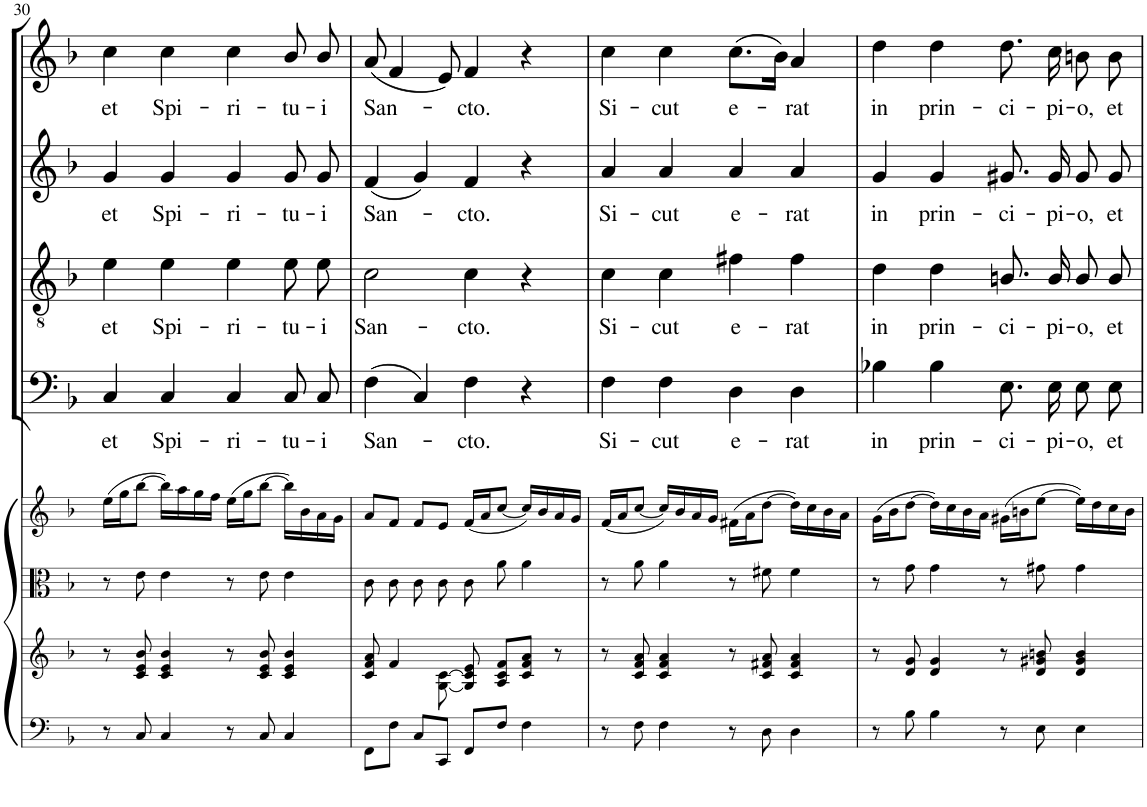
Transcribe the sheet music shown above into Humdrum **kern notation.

**kern	**kern	**kern	**kern	**kern	**text	**kern	**text	**kern	**text	**kern	**text
*part8	*part7	*part6	*part5	*part4	*part4	*part3	*part3	*part2	*part2	*part1	*part1
*staff8	*staff7	*staff6	*staff5	*staff4	*staff4	*staff3	*staff3	*staff2	*staff2	*staff1	*staff1
*I"Violoncello	*I"Organo	*I"Viola	*I"Violini	*I"Bassi	*	*I"Tenori	*	*I"Contralti	*	*I"Soprano	*
*I'Vc	*	*I'Vla	*I'Vln	*	*	*	*	*	*	*	*
!!LO:PB:g=z
*clefF4	*clefG2	*clefC3	*clefG2	*clefF4	*	*clefGv2	*	*clefG2	*	*clefG2	*
*	*	*	*	*	*	*	*	*	*	*Trd1c2	*
*k[b-]	*k[b-]	*k[b-]	*k[b-]	*k[b-]	*	*k[b-]	*	*k[b-]	*	*k[b-]	*
*F:	*F:	*F:	*F:	*F:	*	*F:	*	*F:	*	*F:	*
*M4/4	*M4/4	*M4/4	*M4/4	*M4/4	*	*M4/4	*	*M4/4	*	*M4/4	*
*met(c)	*met(c)	*met(c)	*met(c)	*met(c)	*	*met(c)	*	*met(c)	*	*met(c)	*
=30	=30	=30	=30	=30	=30	=30	=30	=30	=30	=30	=30
!	!	!	!	!	!LO:LY:b	!	!LO:LY:b	!	!LO:LY:b	!	!LO:LY:b
8r	8r	8r	(16ee\LL	4C/	et	4e\	et	4g/	et	4cc\	et
.	.	.	16gg\J	.	.	.	.	.	.	.	.
8C/	8c/ 8e/ 8b-/	8e\	[8bb-\J	.	.	.	.	.	.	.	.
!	!	!	!	!	!LO:LY:b	!	!LO:LY:b	!	!LO:LY:b	!	!LO:LY:b
4C/	4c/ 4e/ 4b-/	4e\	16bb-\LL])	4C/	Spi-	4e\	Spi-	4g/	Spi-	4cc\	Spi-
.	.	.	16aa\	.	.	.	.	.	.	.	.
.	.	.	16gg\	.	.	.	.	.	.	.	.
.	.	.	16ff\JJ	.	.	.	.	.	.	.	.
!	!	!	!	!	!LO:LY:b	!	!LO:LY:b	!	!LO:LY:b	!	!LO:LY:b
8r	8r	8r	(16ee\LL	4C/	-ri-	4e\	-ri-	4g/	-ri-	4cc\	-ri-
.	.	.	16gg\J	.	.	.	.	.	.	.	.
8C/	8c/ 8e/ 8b-/	8e\	[8bb-\J	.	.	.	.	.	.	.	.
!	!	!	!	!	!LO:LY:b	!	!LO:LY:b	!	!LO:LY:b	!	!LO:LY:b
4C/	4c/ 4e/ 4b-/	4e\	16bb-\LL])	8C/L	-tu-	8e\L	-tu-	8g/L	-tu-	8b-/	-tu-
.	.	.	16b-\	.	.	.	.	.	.	.	.
!	!	!	!	!	!LO:LY:b	!	!LO:LY:b	!	!LO:LY:b	!	!LO:LY:b
.	.	.	16a\	8C/J	-i	8e\J	-i	8g/J	-i	8b-/	-i
.	.	.	16g\JJ	.	.	.	.	.	.	.	.
=31	=31	=31	=31	=31	=31	=31	=31	=31	=31	=31	=31
!	!	!	!	!	!LO:LY:b	!	!LO:LY:b	!	!LO:LY:b	!	!LO:LY:b
8FF\L	8c/ 8f/ 8a/	8c\L	8a/L	(4F\	San-	2c\	San-	(4f/	San-	(8a/	San-
8F\J	4f/	8c\J	8f/J	.	.	.	.	.	.	4f/	.
8C/L	.	8c\L	8f/L	4C/)	.	.	.	4g/)	.	.	.
8CC/J	[8G\ [8c\	8c\J	8e/J	.	.	.	.	.	.	8e/)	.
!	!	!	!	!	!LO:LY:b	!	!LO:LY:b	!	!LO:LY:b	!	!LO:LY:b
8FF/L	8G/] 8c/] 8e/	8c\L	(16f/LL	4F\	-cto.	4c\	-cto.	4f/	-cto.	4f/	-cto.
.	.	.	16a/J	.	.	.	.	.	.	.	.
8F/J	8A/ 8c/ 8f/L	8a\J	[8cc/J	.	.	.	.	.	.	.	.
4F\	8c/ 8f/ 8a/J	4a\	16cc/LL])	4r	.	4r	.	4r	.	4r	.
.	.	.	16b-/	.	.	.	.	.	.	.	.
.	8r	.	16a/	.	.	.	.	.	.	.	.
.	.	.	16g/JJ	.	.	.	.	.	.	.	.
=32	=32	=32	=32	=32	=32	=32	=32	=32	=32	=32	=32
!	!	!	!	!	!LO:LY:b	!	!LO:LY:b	!	!LO:LY:b	!	!LO:LY:b
8r	8r	8r	(16f/LL	4F\	Si-	4c\	Si-	4a/	Si-	4cc\	Si-
.	.	.	16a/J	.	.	.	.	.	.	.	.
8F\	8c/ 8f/ 8a/	8a\	[8cc/J	.	.	.	.	.	.	.	.
!	!	!	!	!	!LO:LY:b	!	!LO:LY:b	!	!LO:LY:b	!	!LO:LY:b
4F\	4c/ 4f/ 4a/	4a\	16cc/LL])	4F\	-cut	4c\	-cut	4a/	-cut	4cc\	-cut
.	.	.	16b-/	.	.	.	.	.	.	.	.
.	.	.	16a/	.	.	.	.	.	.	.	.
.	.	.	16g/JJ	.	.	.	.	.	.	.	.
!	!	!	!	!	!LO:LY:b	!	!LO:LY:b	!	!LO:LY:b	!	!LO:LY:b
8r	8r	8r	(16f#X\LL	4D\	e-	4f#X\	e-	4a/	e-	(8.cc\L	e-
.	.	.	16a\J	.	.	.	.	.	.	.	.
8D\	8c/ 8f#X/ 8a/	8f#X\	[8dd\J	.	.	.	.	.	.	.	.
.	.	.	.	.	.	.	.	.	.	16b-\Jk)	.
!	!	!	!	!	!LO:LY:b	!	!LO:LY:b	!	!LO:LY:b	!	!LO:LY:b
4D\	4c/ 4f#/ 4a/	4f#\	16dd\LL])	4D\	-rat	4f#\	-rat	4a/	-rat	4a/	-rat
.	.	.	16cc\	.	.	.	.	.	.	.	.
.	.	.	16b-\	.	.	.	.	.	.	.	.
.	.	.	16a\JJ	.	.	.	.	.	.	.	.
=33	=33	=33	=33	=33	=33	=33	=33	=33	=33	=33	=33
!	!	!	!	!	!LO:LY:b	!	!LO:LY:b	!	!LO:LY:b	!	!LO:LY:b
8r	8r	8r	(16g\LL	4B-X\	in	4d\	in	4g/	in	4dd\	in
.	.	.	16b-\J	.	.	.	.	.	.	.	.
8B-\	8d/ 8g/	8g\	[8dd\J	.	.	.	.	.	.	.	.
!	!	!	!	!	!LO:LY:b	!	!LO:LY:b	!	!LO:LY:b	!	!LO:LY:b
4B-\	4d/ 4g/	4g\	16dd\LL])	4B-\	prin-	4d\	prin-	4g/	prin-	4dd\	prin-
.	.	.	16cc\	.	.	.	.	.	.	.	.
.	.	.	16b-\	.	.	.	.	.	.	.	.
.	.	.	16a\JJ	.	.	.	.	.	.	.	.
!	!	!	!	!	!LO:LY:b	!	!LO:LY:b	!	!LO:LY:b	!	!LO:LY:b
8r	8r	8r	(16g#X\LL	8.E\L	-ci-	8.Bn/L	-ci-	8.g#X/L	-ci-	8.dd\	-ci-
.	.	.	16bn\J	.	.	.	.	.	.	.	.
8E\	8d/ 8g#X/ 8bn/	8g#X\	[8ee\J	.	.	.	.	.	.	.	.
!	!	!	!	!	!LO:LY:b	!	!LO:LY:b	!	!LO:LY:b	!	!LO:LY:b
.	.	.	.	16E\Jk	-pi-	16B/Jk	-pi-	16g#/Jk	-pi-	16cc\	-pi-
!	!	!	!	!	!LO:LY:b	!	!LO:LY:b	!	!LO:LY:b	!	!LO:LY:b
4E\	4d/ 4g#/ 4b/	4g#\	16ee\LL])	8E\L	-o,	8B/L	-o,	8g#/L	-o,	8bn\	-o,
.	.	.	16dd\	.	.	.	.	.	.	.	.
!	!	!	!	!	!LO:LY:b	!	!LO:LY:b	!	!LO:LY:b	!	!LO:LY:b
.	.	.	16cc\	8E\J	et	8B/J	et	8g#/J	et	8b\	et
.	.	.	16b\JJ	.	.	.	.	.	.	.	.
=	=	=	=	=	=	=	=	=	=	=	=
*-	*-	*-	*-	*-	*-	*-	*-	*-	*-	*-	*-
